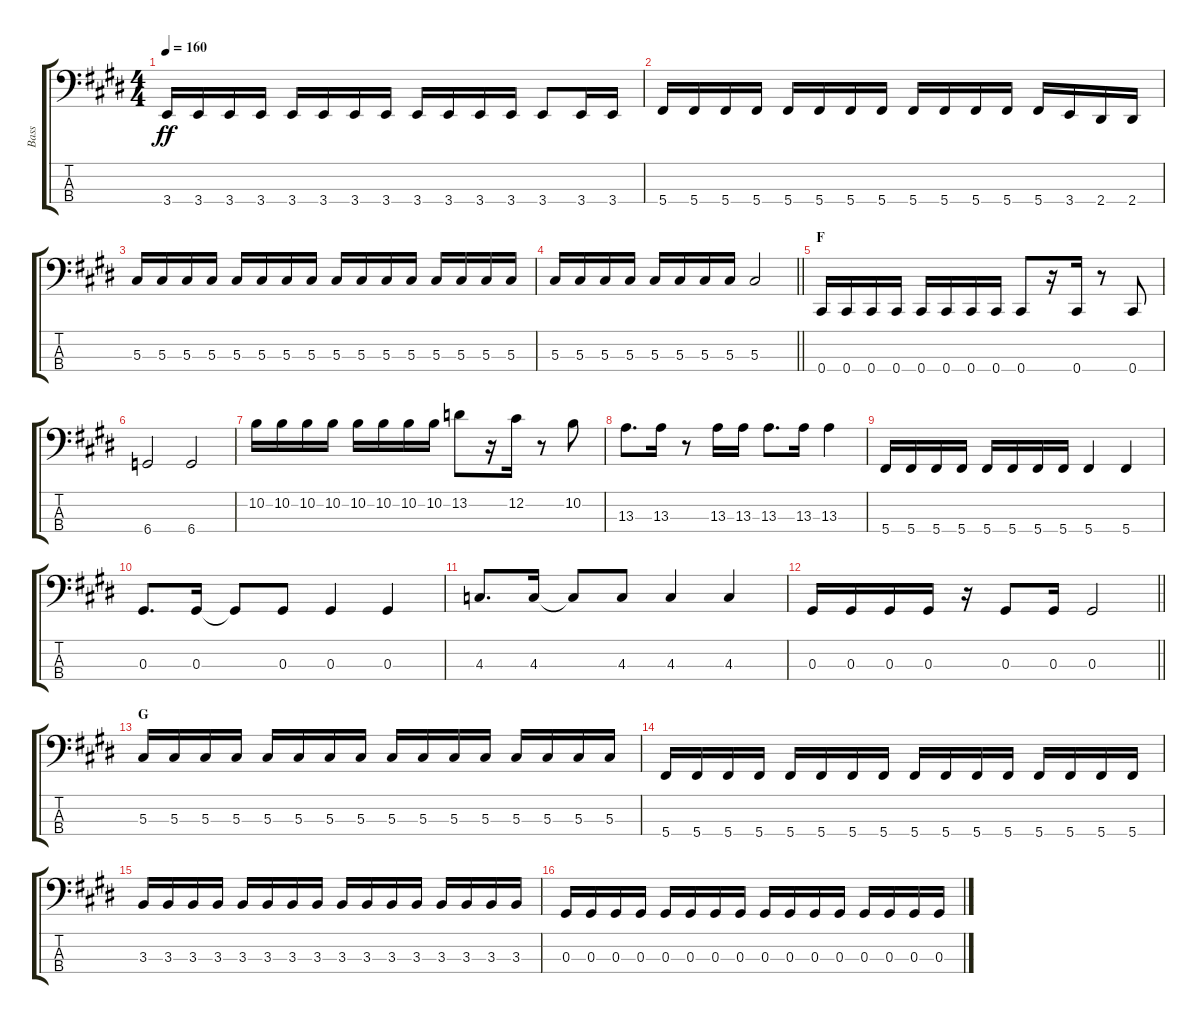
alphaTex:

\track ("Bass" "Bass") {instrument electricbasspick}
\staff {score tabs}
\tuning (Gb2 Db2 Ab1 Db1) {hide}
\ts (4 4)
\tempo 160
\clef f4
\ks e
3.4.16{dy ff} 3.4.16 3.4.16 3.4.16 3.4.16 3.4.16 3.4.16 3.4.16 3.4.16 3.4.16 3.4.16 3.4.16 3.4.8 3.4.16 3.4.16 |
5.4.16 5.4.16 5.4.16 5.4.16 5.4.16 5.4.16 5.4.16 5.4.16 5.4.16 5.4.16 5.4.16 5.4.16 5.4.16 3.4.16 2.4.16 2.4.16 |
5.3.16 5.3.16 5.3.16 5.3.16 5.3.16 5.3.16 5.3.16 5.3.16 5.3.16 5.3.16 5.3.16 5.3.16 5.3.16 5.3.16 5.3.16 5.3.16 |
\barLineRight lightlight
5.3.16 5.3.16 5.3.16 5.3.16 5.3.16 5.3.16 5.3.16 5.3.16 5.3.2 |
\section ("" "F")
0.4.16 0.4.16 0.4.16 0.4.16 0.4.16 0.4.16 0.4.16 0.4.16 0.4.8 r.16 0.4.16 r.8 0.4.8 |
6.4.2 6.4.2 |
10.2.16 10.2.16 10.2.16 10.2.16 10.2.16 10.2.16 10.2.16 10.2.16 13.2.8 r.16 12.2.16 r.8 10.2.8 |
13.3.8{d} 13.3.16 r.8 13.3.16 13.3.16 13.3.8{d} 13.3.16 13.3.4 |
5.4.16 5.4.16 5.4.16 5.4.16 5.4.16 5.4.16 5.4.16 5.4.16 5.4.4 5.4.4 |
0.3.8{d} 0.3.16 0.3{t}.8 0.3.8 0.3.4 0.3.4 |
4.3.8{d} 4.3.16 4.3{t}.8 4.3.8 4.3.4 4.3.4 |
\barLineRight lightlight
0.3.16 0.3.16 0.3.16 0.3.16 r.16 0.3.8 0.3.16 0.3.2 |
\section ("" "G")
5.3.16 5.3.16 5.3.16 5.3.16 5.3.16 5.3.16 5.3.16 5.3.16 5.3.16 5.3.16 5.3.16 5.3.16 5.3.16 5.3.16 5.3.16 5.3.16 |
5.4.16 5.4.16 5.4.16 5.4.16 5.4.16 5.4.16 5.4.16 5.4.16 5.4.16 5.4.16 5.4.16 5.4.16 5.4.16 5.4.16 5.4.16 5.4.16 |
3.3.16 3.3.16 3.3.16 3.3.16 3.3.16 3.3.16 3.3.16 3.3.16 3.3.16 3.3.16 3.3.16 3.3.16 3.3.16 3.3.16 3.3.16 3.3.16 |
0.3.16 0.3.16 0.3.16 0.3.16 0.3.16 0.3.16 0.3.16 0.3.16 0.3.16 0.3.16 0.3.16 0.3.16 0.3.16 0.3.16 0.3.16 0.3.16
